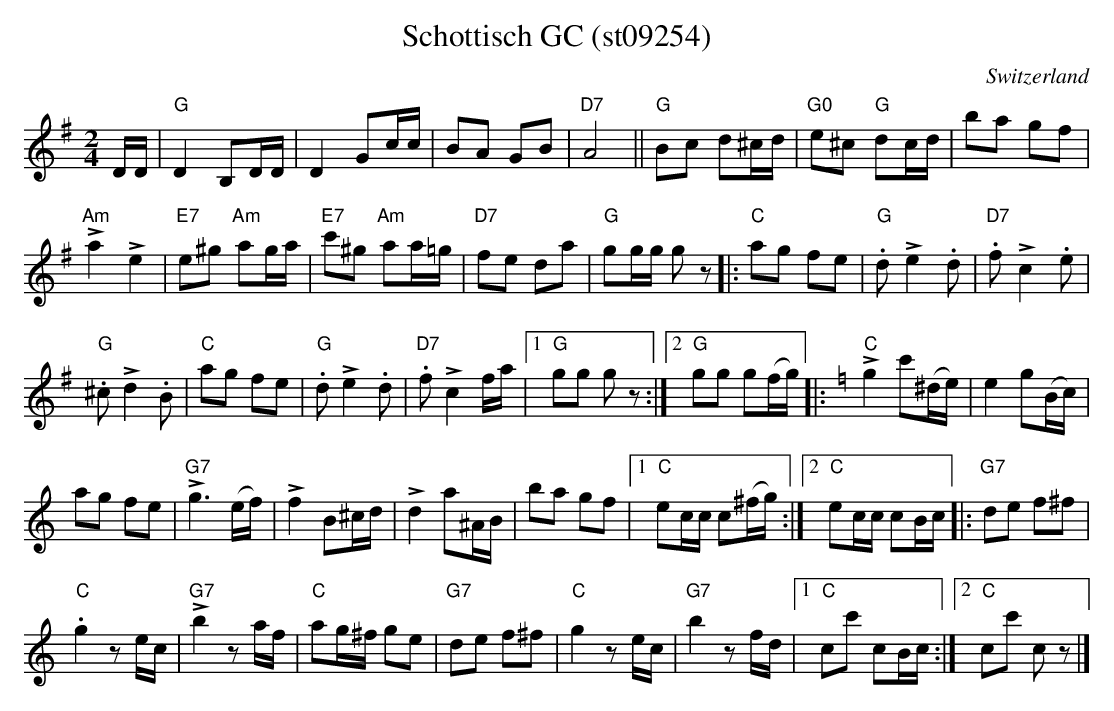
X:1
T: Schottisch GC (st09254)
M:2/4
L:1/8
O:Switzerland
K:G major
D/D/ |"G"D2 B,D/D/ | D2 Gc/c/ | BA GB | "D7"A4 || "G"Bc d^c/d/ | "G0"e^c "G"dc/d/ | ba gf |
"Am"!>!a2 !>!e2 | "E7"e^g "Am"ag/a/ | "E7"c'^g "Am"aa/=g/ | "D7"fe da | "G"gg/g/ gz |: "C"ag fe | "G".d!>!e2 .d | "D7".f!>!c2.e  |
."G"^c!>!d2.B | "C"ag fe | "G".d!>!e2.d | "D7".f!>!c2f/a/ |1 "G"gg gz :|2 "G"gg g(f/g/) |: [K:C]  "C"!>!g2 c'(^d/e/) | e2 g(B/c/) |
ag fe | !>!"G7"g3(e/f/) | !>!f2 B^c/d/ | !>!d2a^A/B/  | ba gf |1 "C"ec/c/ c(^f/g/) :|2 "C"ec/c/ cB/c/ |: "G7"de f^f |
"C".g2 ze/c/ | !>!"G7"b2za/f/ | "C"ag/^f/ ge | "G7"de f^f | "C"g2 ze/c/ | "G7"b2 zf/d/ |1 "C"cc' cB/c/ :|2 "C"cc' cz |]
